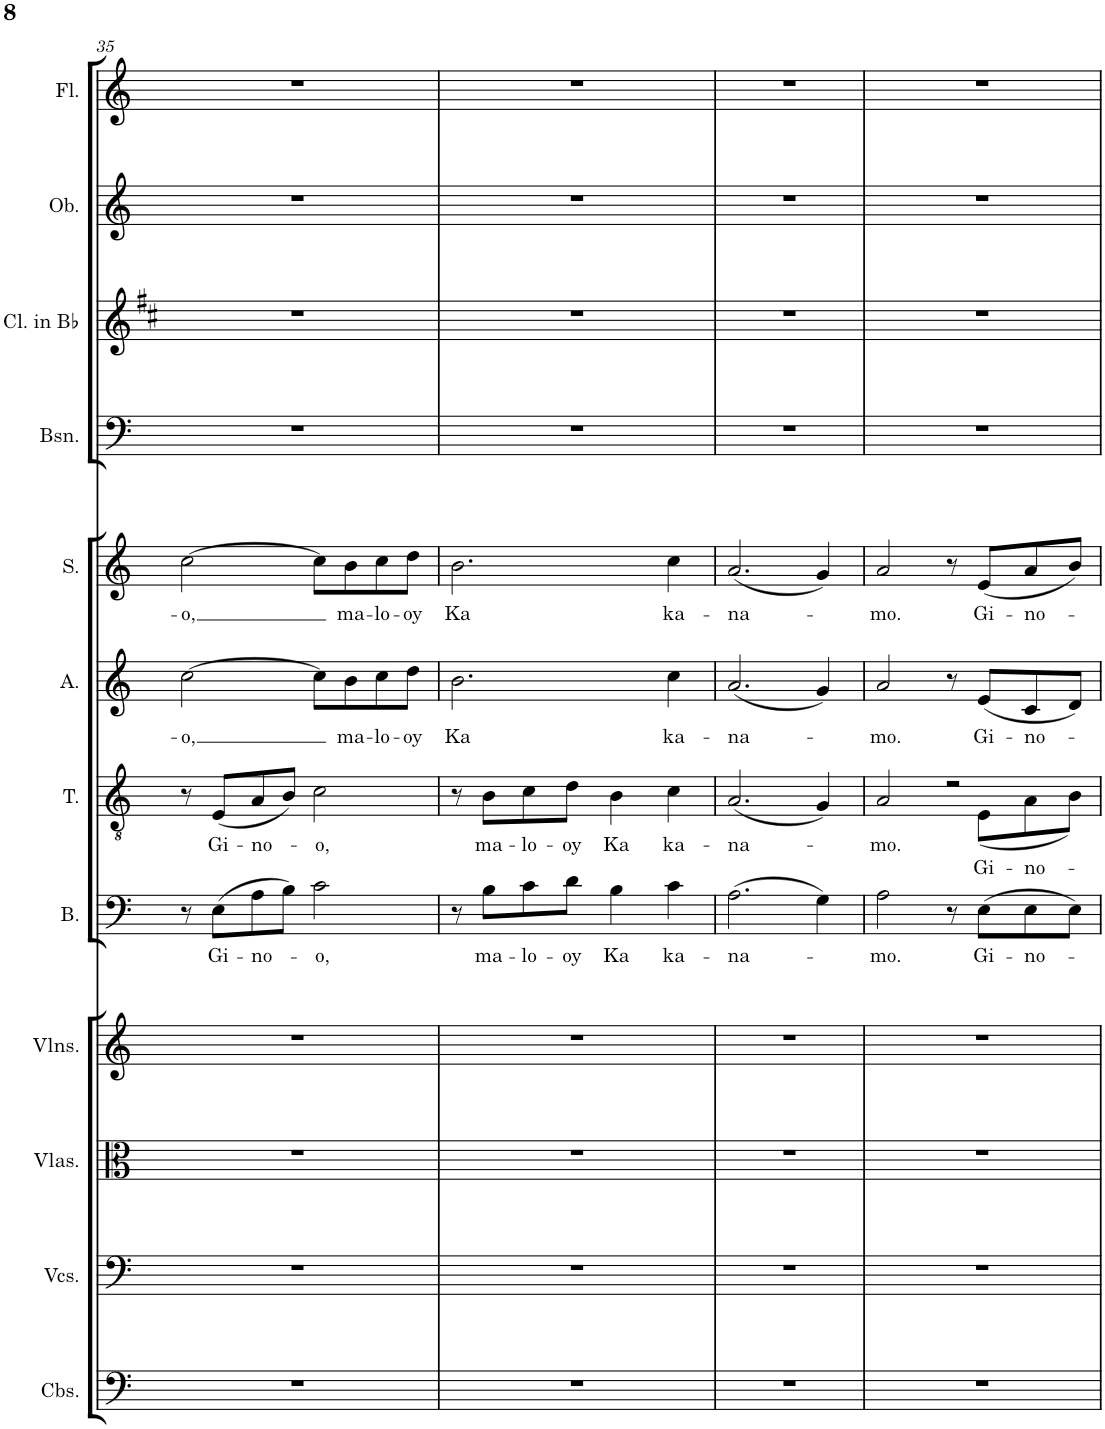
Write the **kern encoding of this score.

**kern	**kern	**kern	**kern	**kern	**text	**kern	**text	**text	**kern	**text	**kern	**text	**kern	**kern	**kern	**kern
*part12	*part11	*part10	*part9	*part8	*part8	*part7	*part7	*part7	*part6	*part6	*part5	*part5	*part4	*part3	*part2	*part1
*staff12	*staff11	*staff10	*staff9	*staff8	*staff8	*staff7	*staff7	*staff7	*staff6	*staff6	*staff5	*staff5	*staff4	*staff3	*staff2	*staff1
*I"Contrabasses	*I"Violoncellos	*I"Violas	*I"Violins	*I"Bass	*	*I"Tenor	*	*	*I"Alto	*	*I"Soprano	*	*I"Bassoon	*I"Clarinet in Bb	*I"Oboe	*I"Flute
*I'Cbs.	*I'Vcs.	*I'Vlas.	*I'Vlns.	*I'B.	*	*I'T.	*	*	*I'A.	*	*I'S.	*	*I'Bsn.	*I'Cl. in Bb	*I'Ob.	*I'Fl.
!!LO:PB:g=z
*clefF4	*clefF4	*clefC3	*clefG2	*clefF4	*	*clefGv2	*	*	*clefG2	*	*clefG2	*	*clefF4	*clefG2	*clefG2	*clefG2
*Trd7c12	*	*	*	*	*	*	*	*	*	*	*	*	*	*Trd1c2	*	*
*k[]	*k[]	*k[]	*k[]	*k[]	*	*k[]	*	*	*k[]	*	*k[]	*	*k[]	*k[f#c#]	*k[]	*k[]
*M4/4	*M4/4	*M4/4	*M4/4	*M4/4	*	*M4/4	*	*	*M4/4	*	*M4/4	*	*M4/4	*M4/4	*M4/4	*M4/4
=35	=35	=35	=35	=35	=35	=35	=35	=35	=35	=35	=35	=35	=35	=35	=35	=35
!	!	!	!	!	!	!	!	!	!	!LO:LY:b	!	!LO:LY:b	!	!	!	!
1r	1r	1r	1r	8r	.	8r	.	.	[2cc\	-o,	[2cc\	-o,	1r	1r	1r	1r
!	!	!	!	!	!LO:LY:b	!	!LO:LY:b	!	!	!	!	!	!	!	!	!
.	.	.	.	(8E\L	Gi-	(8E/L	Gi-	.	.	.	.	.	.	.	.	.
!	!	!	!	!	!LO:LY:b	!	!LO:LY:b	!	!	!	!	!	!	!	!	!
.	.	.	.	8A\	-no-	8A/	-no-	.	.	.	.	.	.	.	.	.
.	.	.	.	8B\J)	.	8B/J)	.	.	.	.	.	.	.	.	.	.
!	!	!	!	!	!LO:LY:b	!	!LO:LY:b	!	!	!	!	!	!	!	!	!
.	.	.	.	2c\	-o,	2c\	-o,	.	8cc\L]	.	8cc\L]	.	.	.	.	.
!	!	!	!	!	!	!	!	!	!	!LO:LY:b	!	!LO:LY:b	!	!	!	!
.	.	.	.	.	.	.	.	.	8b\	ma-	8b\	ma-	.	.	.	.
!	!	!	!	!	!	!	!	!	!	!LO:LY:b	!	!LO:LY:b	!	!	!	!
.	.	.	.	.	.	.	.	.	8cc\	-lo-	8cc\	-lo-	.	.	.	.
!	!	!	!	!	!	!	!	!	!	!LO:LY:b	!	!LO:LY:b	!	!	!	!
.	.	.	.	.	.	.	.	.	8dd\J	-oy	8dd\J	-oy	.	.	.	.
=36	=36	=36	=36	=36	=36	=36	=36	=36	=36	=36	=36	=36	=36	=36	=36	=36
!	!	!	!	!	!	!	!	!	!	!LO:LY:b	!	!LO:LY:b	!	!	!	!
1r	1r	1r	1r	8r	.	8r	.	.	2.b\	Ka	2.b\	Ka	1r	1r	1r	1r
!	!	!	!	!	!LO:LY:b	!	!LO:LY:b	!	!	!	!	!	!	!	!	!
.	.	.	.	8B\L	ma-	8B\L	ma-	.	.	.	.	.	.	.	.	.
!	!	!	!	!	!LO:LY:b	!	!LO:LY:b	!	!	!	!	!	!	!	!	!
.	.	.	.	8c\	-lo-	8c\	-lo-	.	.	.	.	.	.	.	.	.
!	!	!	!	!	!LO:LY:b	!	!LO:LY:b	!	!	!	!	!	!	!	!	!
.	.	.	.	8d\J	-oy	8d\J	-oy	.	.	.	.	.	.	.	.	.
!	!	!	!	!	!LO:LY:b	!	!LO:LY:b	!	!	!	!	!	!	!	!	!
.	.	.	.	4B\	Ka	4B\	Ka	.	.	.	.	.	.	.	.	.
!	!	!	!	!	!LO:LY:b	!	!LO:LY:b	!	!	!LO:LY:b	!	!LO:LY:b	!	!	!	!
.	.	.	.	4c\	ka-	4c\	ka-	.	4cc\	ka-	4cc\	ka-	.	.	.	.
=37	=37	=37	=37	=37	=37	=37	=37	=37	=37	=37	=37	=37	=37	=37	=37	=37
!	!	!	!	!	!LO:LY:b	!	!LO:LY:b	!	!	!LO:LY:b	!	!LO:LY:b	!	!	!	!
1r	1r	1r	1r	(2.A\	-na-	(2.A/	-na-	.	(2.a/	-na-	(2.a/	-na-	1r	1r	1r	1r
.	.	.	.	4G\)	.	4G/)	.	.	4g/)	.	4g/)	.	.	.	.	.
=38	=38	=38	=38	=38	=38	=38	=38	=38	=38	=38	=38	=38	=38	=38	=38	=38
!	!	!	!	!	!LO:LY:b	!	!LO:LY:b	!	!	!LO:LY:b	!	!LO:LY:b	!	!	!	!
*	*	*	*	*	*	*^	*	*	*	*	*	*	*	*	*	*
1r	1r	1r	1r	2A\	-mo.	2A/	8ryy	-mo.	.	2a/	-mo.	2a/	-mo.	1r	1r	1r	1r
*	*	*	*	*	*	*v	*v	*	*	*	*	*	*	*	*	*	*
.	.	.	.	8r	.	2r	.	.	8r	.	8r	.	.	.	.	.
!	!	!	!	!	!LO:LY:b	!	!	!LO:LY:b	!	!LO:LY:b	!	!LO:LY:b	!	!	!	!
*	*	*	*	*	*	*^	*	*	*	*	*	*	*	*	*	*
.	.	.	.	(8E\L	Gi-	.	(8E\L	.	Gi-	(8e/L	Gi-	(8e/L	Gi-	.	.	.	.
!	!	!	!	!	!LO:LY:b	!	!	!	!LO:LY:b	!	!LO:LY:b	!	!LO:LY:b	!	!	!	!
.	.	.	.	8E\	-no-	.	8A\	.	-no-	8c/	-no-	8a/	-no-	.	.	.	.
.	.	.	.	8E\J)	.	.	8B\J)	.	.	8d/J)	.	8b/J)	.	.	.	.	.
*	*	*	*	*	*	*v	*v	*	*	*	*	*	*	*	*	*	*
=	=	=	=	=	=	=	=	=	=	=	=	=	=	=	=	=
*-	*-	*-	*-	*-	*-	*-	*-	*-	*-	*-	*-	*-	*-	*-	*-	*-
